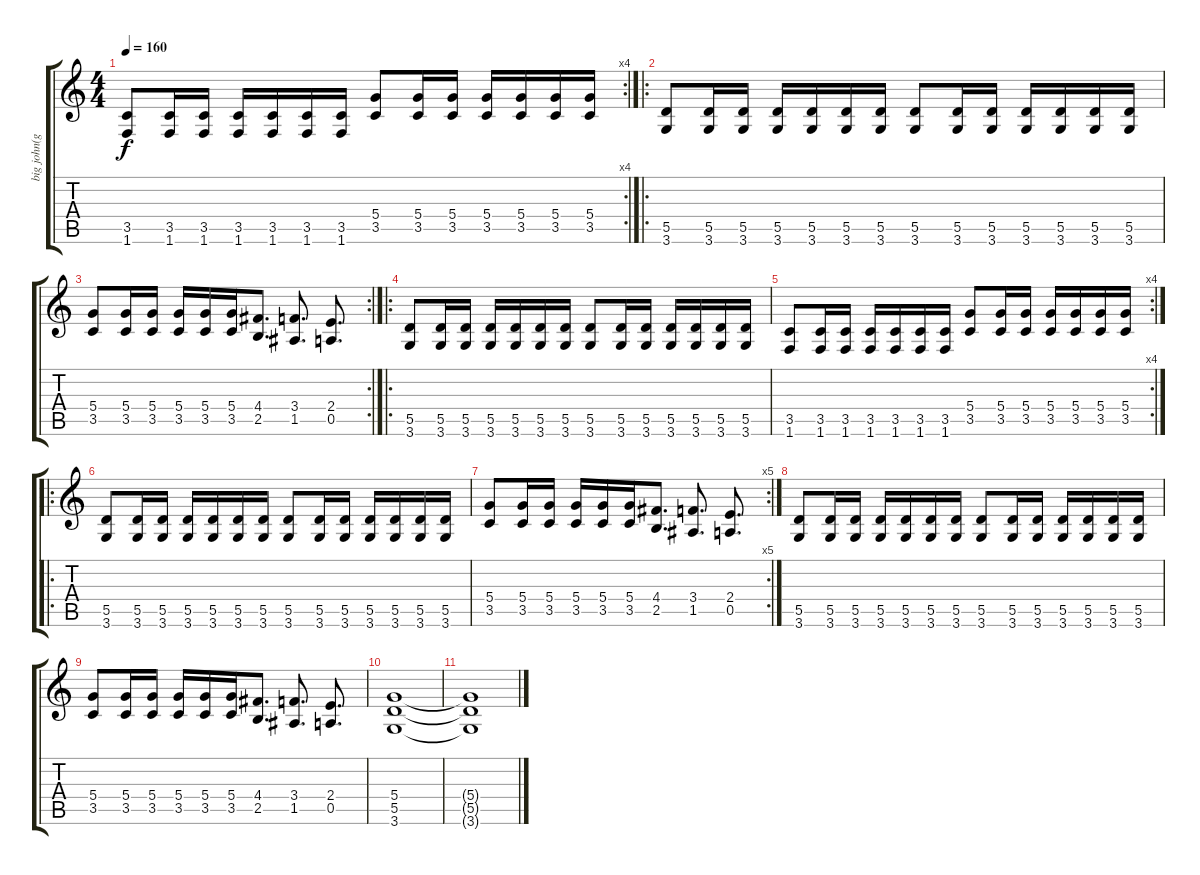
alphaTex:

\track ("big john(guitare)" "big john(g") {instrument distortionguitar}
\staff {score tabs}
\tuning (E4 B3 G3 D3 A2 E2) {hide}
\rc 4
\ts (4 4)
\tempo 160
\clef g2
\ks c
(3.5 1.6).8{dy f} (3.5 1.6).16 (3.5 1.6).16 (3.5 1.6).16 (3.5 1.6).16 (3.5 1.6).16 (3.5 1.6).16 (5.4 3.5).8 (5.4 3.5).16 (5.4 3.5).16 (5.4 3.5).16 (5.4 3.5).16 (5.4 3.5).16 (5.4 3.5).16 |
\ro
(5.5 3.6).8 (5.5 3.6).16 (5.5 3.6).16 (5.5 3.6).16 (5.5 3.6).16 (5.5 3.6).16 (5.5 3.6).16 (5.5 3.6).8 (5.5 3.6).16 (5.5 3.6).16 (5.5 3.6).16 (5.5 3.6).16 (5.5 3.6).16 (5.5 3.6).16 |
\rc 2
(5.4 3.5).8 (5.4 3.5).16 (5.4 3.5).16 (5.4 3.5).16 (5.4 3.5).16 (5.4 3.5).16 (4.4 2.5).8{d} (3.4 1.5).8{d} (2.4 0.5).8{d} |
\ro
(5.5 3.6).8 (5.5 3.6).16 (5.5 3.6).16 (5.5 3.6).16 (5.5 3.6).16 (5.5 3.6).16 (5.5 3.6).16 (5.5 3.6).8 (5.5 3.6).16 (5.5 3.6).16 (5.5 3.6).16 (5.5 3.6).16 (5.5 3.6).16 (5.5 3.6).16 |
\rc 4
(3.5 1.6).8 (3.5 1.6).16 (3.5 1.6).16 (3.5 1.6).16 (3.5 1.6).16 (3.5 1.6).16 (3.5 1.6).16 (5.4 3.5).8 (5.4 3.5).16 (5.4 3.5).16 (5.4 3.5).16 (5.4 3.5).16 (5.4 3.5).16 (5.4 3.5).16 |
\ro
(5.5 3.6).8 (5.5 3.6).16 (5.5 3.6).16 (5.5 3.6).16 (5.5 3.6).16 (5.5 3.6).16 (5.5 3.6).16 (5.5 3.6).8 (5.5 3.6).16 (5.5 3.6).16 (5.5 3.6).16 (5.5 3.6).16 (5.5 3.6).16 (5.5 3.6).16 |
\rc 5
(5.4 3.5).8 (5.4 3.5).16 (5.4 3.5).16 (5.4 3.5).16 (5.4 3.5).16 (5.4 3.5).16 (4.4 2.5).8{d} (3.4 1.5).8{d} (2.4 0.5).8{d} |
(5.5 3.6).8 (5.5 3.6).16 (5.5 3.6).16 (5.5 3.6).16 (5.5 3.6).16 (5.5 3.6).16 (5.5 3.6).16 (5.5 3.6).8 (5.5 3.6).16 (5.5 3.6).16 (5.5 3.6).16 (5.5 3.6).16 (5.5 3.6).16 (5.5 3.6).16 |
(5.4 3.5).8 (5.4 3.5).16 (5.4 3.5).16 (5.4 3.5).16 (5.4 3.5).16 (5.4 3.5).16 (4.4 2.5).8{d} (3.4 1.5).8{d} (2.4 0.5).8{d} |
(5.4 5.5 3.6).1 |
(5.4{t} 5.5{t} 3.6{t}).1
